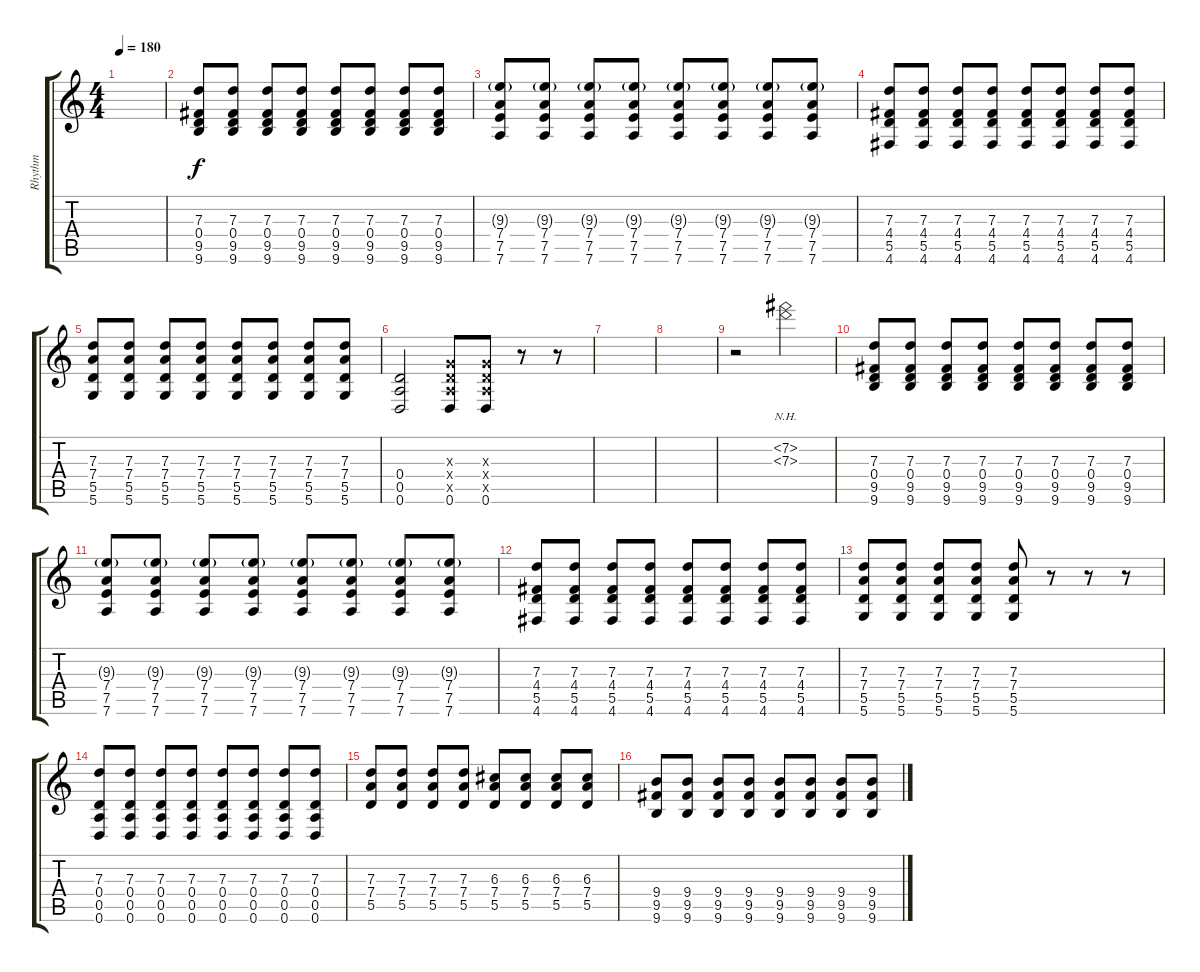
\track ("Rhythm" "Rhythm") {instrument distortionguitar}
\staff {score tabs}
\tuning (E4 B3 G3 D3 A2 D2) {hide}
\ts (4 4)
\tempo 180
\clef g2
\ks c
|
(7.3 0.4 9.5 9.6).8 (7.3 0.4 9.5 9.6).8 (7.3 0.4 9.5 9.6).8 (7.3 0.4 9.5 9.6).8 (7.3 0.4 9.5 9.6).8 (7.3 0.4 9.5 9.6).8 (7.3 0.4 9.5 9.6).8 (7.3 0.4 9.5 9.6).8 |
(9.3{g} 7.4 7.5 7.6).8 (9.3{g} 7.4 7.5 7.6).8 (9.3{g} 7.4 7.5 7.6).8 (9.3{g} 7.4 7.5 7.6).8 (9.3{g} 7.4 7.5 7.6).8 (9.3{g} 7.4 7.5 7.6).8 (9.3{g} 7.4 7.5 7.6).8 (9.3{g} 7.4 7.5 7.6).8 |
(7.3 4.4 5.5 4.6).8 (7.3 4.4 5.5 4.6).8 (7.3 4.4 5.5 4.6).8 (7.3 4.4 5.5 4.6).8 (7.3 4.4 5.5 4.6).8 (7.3 4.4 5.5 4.6).8 (7.3 4.4 5.5 4.6).8 (7.3 4.4 5.5 4.6).8 |
(7.3 7.4 5.5 5.6).8 (7.3 7.4 5.5 5.6).8 (7.3 7.4 5.5 5.6).8 (7.3 7.4 5.5 5.6).8 (7.3 7.4 5.5 5.6).8 (7.3 7.4 5.5 5.6).8 (7.3 7.4 5.5 5.6).8 (7.3 7.4 5.5 5.6).8 |
(0.4 0.5 0.6).2 (0.3{x} 0.4{x} 0.5{x} 0.6).8 (0.3{x} 0.4{x} 0.5{x} 0.6).8 r.8 r.8 |
|
|
r.2 (7.2{nh} 7.3{nh}).2 |
(7.3 0.4 9.5 9.6).8 (7.3 0.4 9.5 9.6).8 (7.3 0.4 9.5 9.6).8 (7.3 0.4 9.5 9.6).8 (7.3 0.4 9.5 9.6).8 (7.3 0.4 9.5 9.6).8 (7.3 0.4 9.5 9.6).8 (7.3 0.4 9.5 9.6).8 |
(9.3{g} 7.4 7.5 7.6).8 (9.3{g} 7.4 7.5 7.6).8 (9.3{g} 7.4 7.5 7.6).8 (9.3{g} 7.4 7.5 7.6).8 (9.3{g} 7.4 7.5 7.6).8 (9.3{g} 7.4 7.5 7.6).8 (9.3{g} 7.4 7.5 7.6).8 (9.3{g} 7.4 7.5 7.6).8 |
(7.3 4.4 5.5 4.6).8 (7.3 4.4 5.5 4.6).8 (7.3 4.4 5.5 4.6).8 (7.3 4.4 5.5 4.6).8 (7.3 4.4 5.5 4.6).8 (7.3 4.4 5.5 4.6).8 (7.3 4.4 5.5 4.6).8 (7.3 4.4 5.5 4.6).8 |
(7.3 7.4 5.5 5.6).8 (7.3 7.4 5.5 5.6).8 (7.3 7.4 5.5 5.6).8 (7.3 7.4 5.5 5.6).8 (7.3 7.4 5.5 5.6).8 r.8 r.8 r.8 |
(7.3 0.4 0.5 0.6).8{dy f} (7.3 0.4 0.5 0.6).8 (7.3 0.4 0.5 0.6).8 (7.3 0.4 0.5 0.6).8 (7.3 0.4 0.5 0.6).8 (7.3 0.4 0.5 0.6).8 (7.3 0.4 0.5 0.6).8 (7.3 0.4 0.5 0.6).8 |
(7.3 7.4 5.5).8 (7.3 7.4 5.5).8 (7.3 7.4 5.5).8 (7.3 7.4 5.5).8 (6.3 7.4 5.5).8 (6.3 7.4 5.5).8 (6.3 7.4 5.5).8 (6.3 7.4 5.5).8 |
(9.4 9.5 9.6).8 (9.4 9.5 9.6).8 (9.4 9.5 9.6).8 (9.4 9.5 9.6).8 (9.4 9.5 9.6).8 (9.4 9.5 9.6).8 (9.4 9.5 9.6).8 (9.4 9.5 9.6).8
